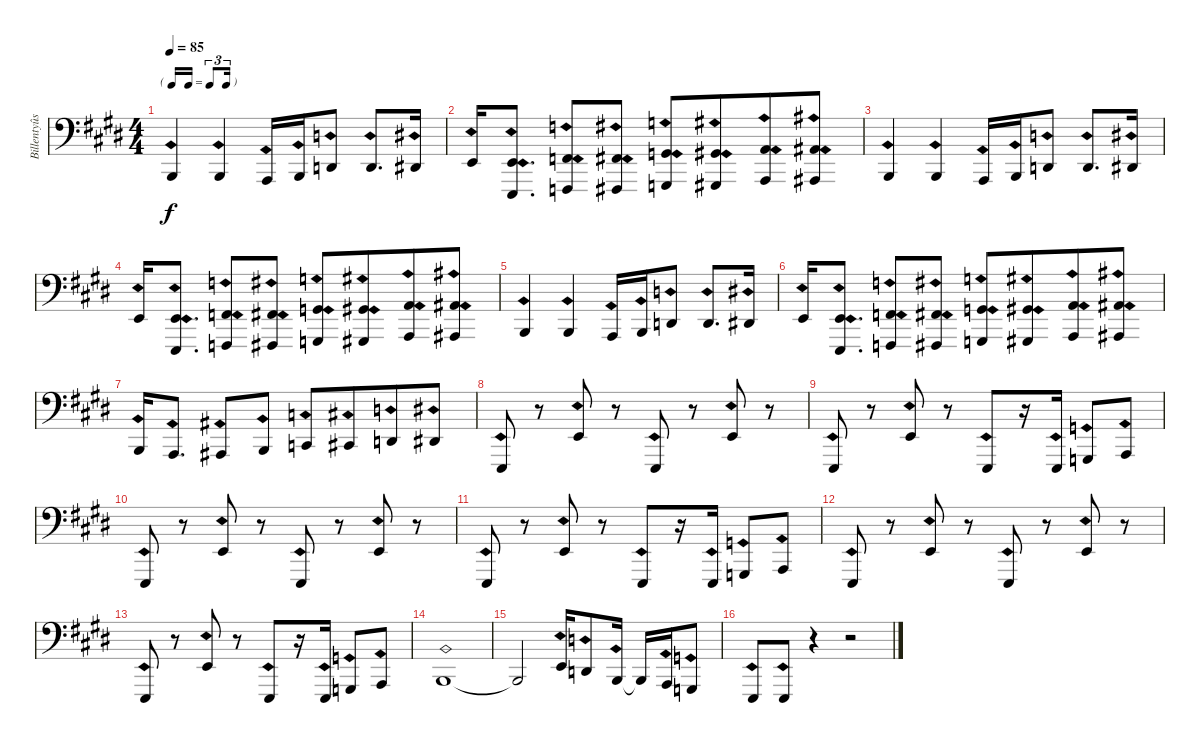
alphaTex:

\track ("Billentyûs 2 (Jon Lord)" "Billentyûs") {instrument rockorgan}
\staff {score}
\tuning (C3 G2 D2 A1 E1 B0) {hide}
\ts (4 4)
\tf triplet16th
\tempo 85
\clef f4
\ks e
2.4{ph 12}.4{dy f instrument rockorgan} 2.4{ph 12}.4 0.4{ph 12}.16 2.4{ph 12}.16 0.3{ph 12}.8 0.3{ph 12}.8{d} 1.3{ph 12}.16 |
2.3{ph 12}.16 (2.3{ph 12} 0.5{ph 12}).8{d} (3.3{ph 12} 1.5{ph 12}).8 (4.3{ph 12} 2.5{ph 12}).8 (5.3{ph 12} 3.5{ph 12}).8 (1.2{ph 12} 4.5{ph 12}).8{beam merge} (2.2{ph 12} 0.4{ph 12}).8 (3.2{ph 12} 1.4{ph 12}).8 |
2.4{ph 12}.4 2.4{ph 12}.4 0.4{ph 12}.16 2.4{ph 12}.16 0.3{ph 12}.8 0.3{ph 12}.8{d} 1.3{ph 12}.16 |
2.3{ph 12}.16 (2.3{ph 12} 0.5{ph 12}).8{d} (3.3{ph 12} 1.5{ph 12}).8 (4.3{ph 12} 2.5{ph 12}).8 (5.3{ph 12} 3.5{ph 12}).8 (1.2{ph 12} 4.5{ph 12}).8{beam merge} (2.2{ph 12} 0.4{ph 12}).8 (3.2{ph 12} 1.4{ph 12}).8 |
2.4{ph 12}.4 2.4{ph 12}.4 0.4{ph 12}.16 2.4{ph 12}.16 0.3{ph 12}.8 0.3{ph 12}.8{d} 1.3{ph 12}.16 |
2.3{ph 12}.16 (2.3{ph 12} 0.5{ph 12}).8{d} (3.3{ph 12} 1.5{ph 12}).8 (4.3{ph 12} 2.5{ph 12}).8 (5.3{ph 12} 3.5{ph 12}).8 (1.2{ph 12} 4.5{ph 12}).8{beam merge} (2.2{ph 12} 0.4{ph 12}).8 (3.2{ph 12} 1.4{ph 12}).8 |
2.4{ph 12}.16 0.4{ph 12}.8{d} 1.4{ph 12}.8 2.4{ph 12}.8 3.4{ph 12}.8 4.4{ph 12}.8{beam merge} 0.3{ph 12}.8 1.3{ph 12}.8 |
0.5{ph 12}.8 r.8 2.3{ph 12}.8 r.8 0.5{ph 12}.8 r.8 2.3{ph 12}.8 r.8 |
0.5{ph 12}.8 r.8 2.3{ph 12}.8 r.8 0.5{ph 12}.8 r.16 0.5{ph 12}.16 3.5{ph 12}.8 0.4{ph 12}.8 |
0.5{ph 12}.8 r.8 2.3{ph 12}.8 r.8 0.5{ph 12}.8 r.8 2.3{ph 12}.8 r.8 |
0.5{ph 12}.8 r.8 2.3{ph 12}.8 r.8 0.5{ph 12}.8 r.16 0.5{ph 12}.16 3.5{ph 12}.8 0.4{ph 12}.8 |
0.5{ph 12}.8 r.8 2.3{ph 12}.8 r.8 0.5{ph 12}.8 r.8 2.3{ph 12}.8 r.8 |
0.5{ph 12}.8 r.8 2.3{ph 12}.8 r.8 0.5{ph 12}.8 r.16 0.5{ph 12}.16 3.5{ph 12}.8 0.4{ph 12}.8 |
2.4{ph 12}.1 |
2.4{t}.2 2.3{ph 12}.16 0.3{ph 12}.8 2.4{ph 12}.16 2.4{t}.16 0.4{ph 12}.16 3.5{ph 12}.8 |
0.5{ph 12}.8 0.5{ph 12}.8 r.4 r.2
